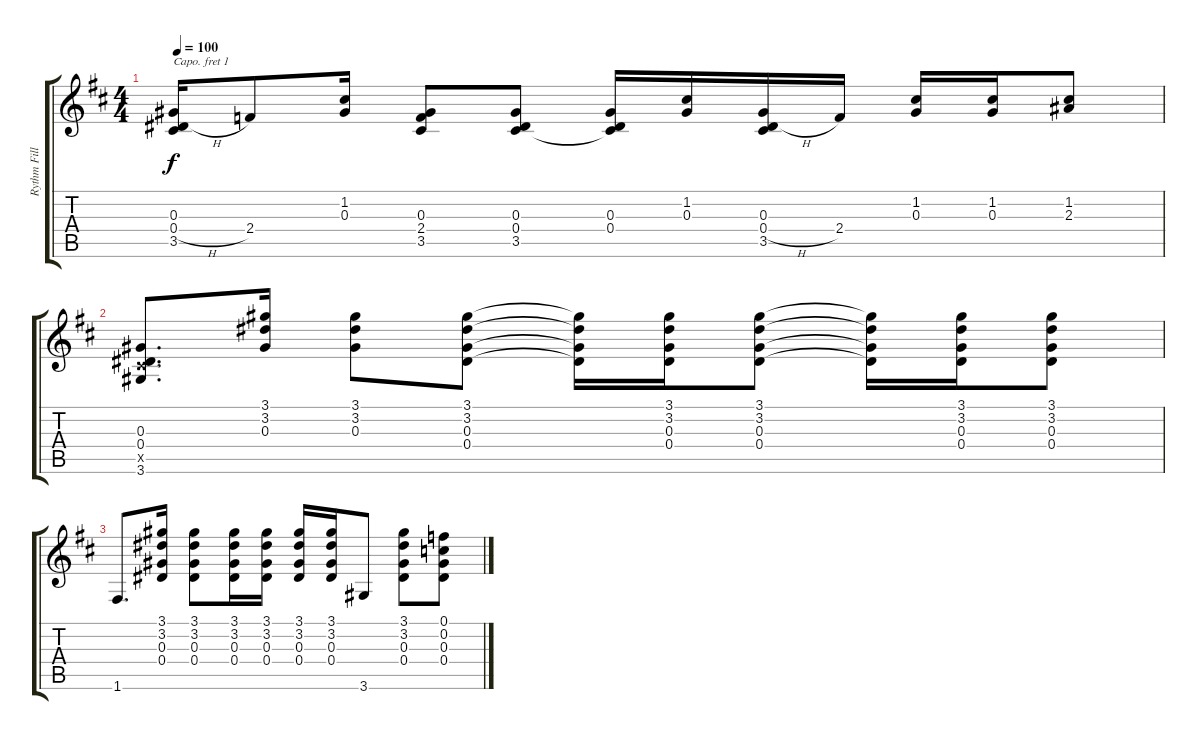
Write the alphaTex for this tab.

\track ("Rythm Fills" "Rythm Fill") {instrument electricguitarclean}
\staff {score tabs}
\capo 1
\tuning (E4 B3 G3 D3 A2 E2) {hide}
\ts (4 4)
\tempo 100
\clef g2
\ks d
(0.3 0.4{h} 3.5).16{dy f} 2.4.8 (1.2 0.3).16 (0.3 2.4 3.5).8 (0.3 0.4 3.5).8 (0.3 0.4 3.5{t}).16 (1.2 0.3).16 (0.3 0.4{h} 3.5).16 2.4.16 (1.2 0.3).16 (1.2 0.3).16 (1.2 2.3).8 |
(0.3 0.4 3.5{x} 3.6).8{d} (3.1 3.2 0.3).16 (3.1 3.2 0.3).8 (3.1 3.2 0.3 0.4).8 (3.1{t} 3.2{t} 0.3{t} 0.4{t}).16 (3.1 3.2 0.3 0.4).16 (3.1 3.2 0.3 0.4).8 (3.1{t} 3.2{t} 0.3{t} 0.4{t}).16 (3.1 3.2 0.3 0.4).16 (3.1 3.2 0.3 0.4).8 |
1.6.8{d} (3.1 3.2 0.3 0.4).16 (3.1 3.2 0.3 0.4).8 (3.1 3.2 0.3 0.4).16 (3.1 3.2 0.3 0.4).16 (3.1 3.2 0.3 0.4).16 (3.1 3.2 0.3 0.4).16 3.6.8 (3.1 3.2 0.3 0.4).8 (0.1 0.2 0.3 0.4).8
